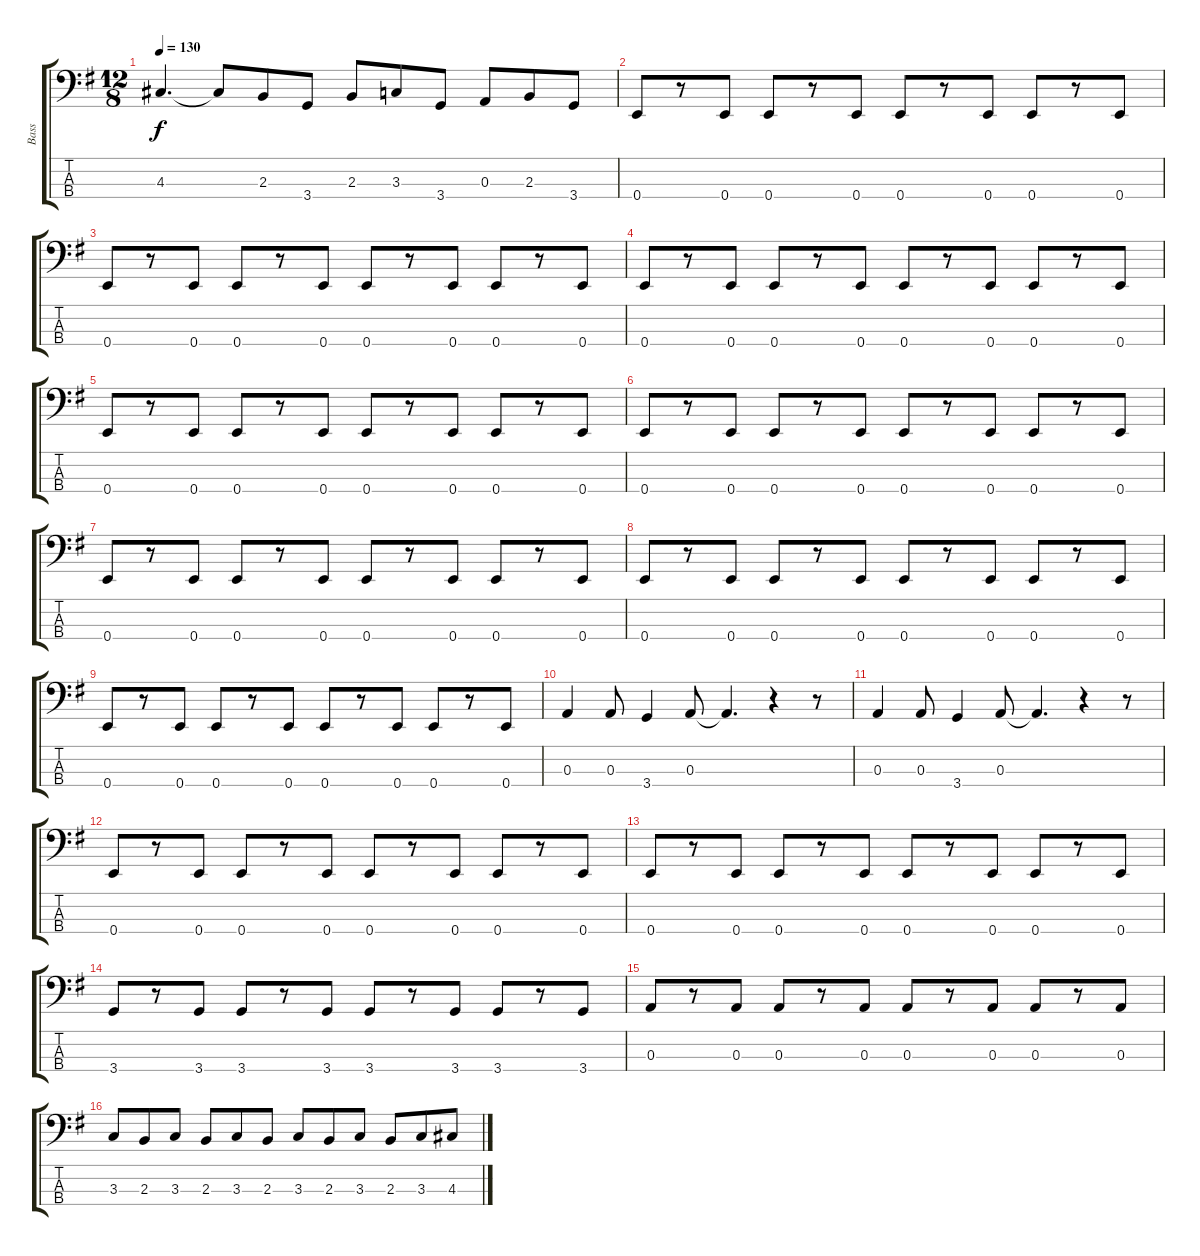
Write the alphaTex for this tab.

\track ("Bass" "Bass") {instrument electricbasspick}
\staff {score tabs}
\tuning (G2 D2 A1 E1) {hide}
\ts (12 8)
\tempo 130
\clef f4
\ks g
4.3.4{d dy f} 4.3{t}.8 2.3.8 3.4.8 2.3.8 3.3.8 3.4.8 0.3.8 2.3.8 3.4.8 |
0.4.8 r.8 0.4.8 0.4.8 r.8 0.4.8 0.4.8 r.8 0.4.8 0.4.8 r.8 0.4.8 |
0.4.8 r.8 0.4.8 0.4.8 r.8 0.4.8 0.4.8 r.8 0.4.8 0.4.8 r.8 0.4.8 |
0.4.8 r.8 0.4.8 0.4.8 r.8 0.4.8 0.4.8 r.8 0.4.8 0.4.8 r.8 0.4.8 |
0.4.8 r.8 0.4.8 0.4.8 r.8 0.4.8 0.4.8 r.8 0.4.8 0.4.8 r.8 0.4.8 |
0.4.8 r.8 0.4.8 0.4.8 r.8 0.4.8 0.4.8 r.8 0.4.8 0.4.8 r.8 0.4.8 |
0.4.8 r.8 0.4.8 0.4.8 r.8 0.4.8 0.4.8 r.8 0.4.8 0.4.8 r.8 0.4.8 |
0.4.8 r.8 0.4.8 0.4.8 r.8 0.4.8 0.4.8 r.8 0.4.8 0.4.8 r.8 0.4.8 |
0.4.8 r.8 0.4.8 0.4.8 r.8 0.4.8 0.4.8 r.8 0.4.8 0.4.8 r.8 0.4.8 |
0.3.4 0.3.8 3.4.4 0.3.8 0.3{t}.4{d} r.4 r.8 |
0.3.4 0.3.8 3.4.4 0.3.8 0.3{t}.4{d} r.4 r.8 |
0.4.8 r.8 0.4.8 0.4.8 r.8 0.4.8 0.4.8 r.8 0.4.8 0.4.8 r.8 0.4.8 |
0.4.8 r.8 0.4.8 0.4.8 r.8 0.4.8 0.4.8 r.8 0.4.8 0.4.8 r.8 0.4.8 |
3.4.8 r.8 3.4.8 3.4.8 r.8 3.4.8 3.4.8 r.8 3.4.8 3.4.8 r.8 3.4.8 |
0.3.8 r.8 0.3.8 0.3.8 r.8 0.3.8 0.3.8 r.8 0.3.8 0.3.8 r.8 0.3.8 |
3.3.8 2.3.8 3.3.8 2.3.8 3.3.8 2.3.8 3.3.8 2.3.8 3.3.8 2.3.8 3.3.8 4.3.8
